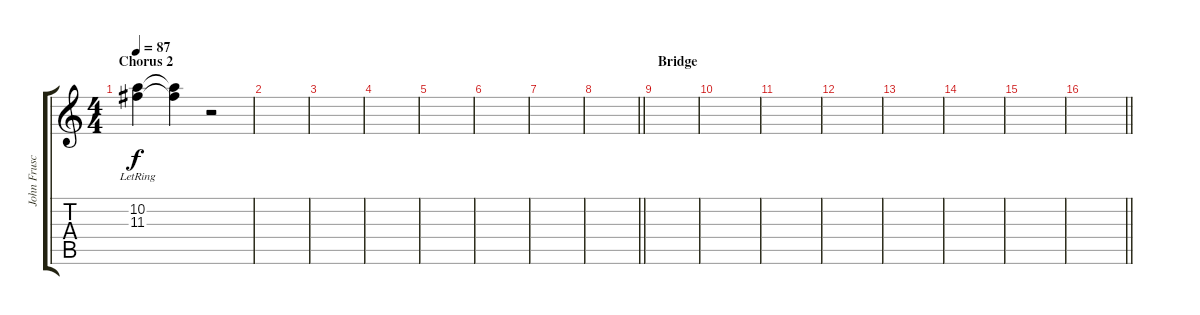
\track ("John Frusciante" "John Frusc") {instrument overdrivenguitar}
\staff {score tabs}
\tuning (E4 B3 G3 D3 A2 E2) {hide}
\ts (4 4)
\section ("" "Chorus 2")
\tempo 87
\clef g2
\ks c
(10.2{lr} 11.3).4{dy f volume 7} (10.2{t} 11.3{t}).4 r.2 |
|
|
|
|
|
|
\barLineRight lightlight
|
\section ("" "Bridge")
|
|
|
|
|
|
|
\barLineRight lightlight
